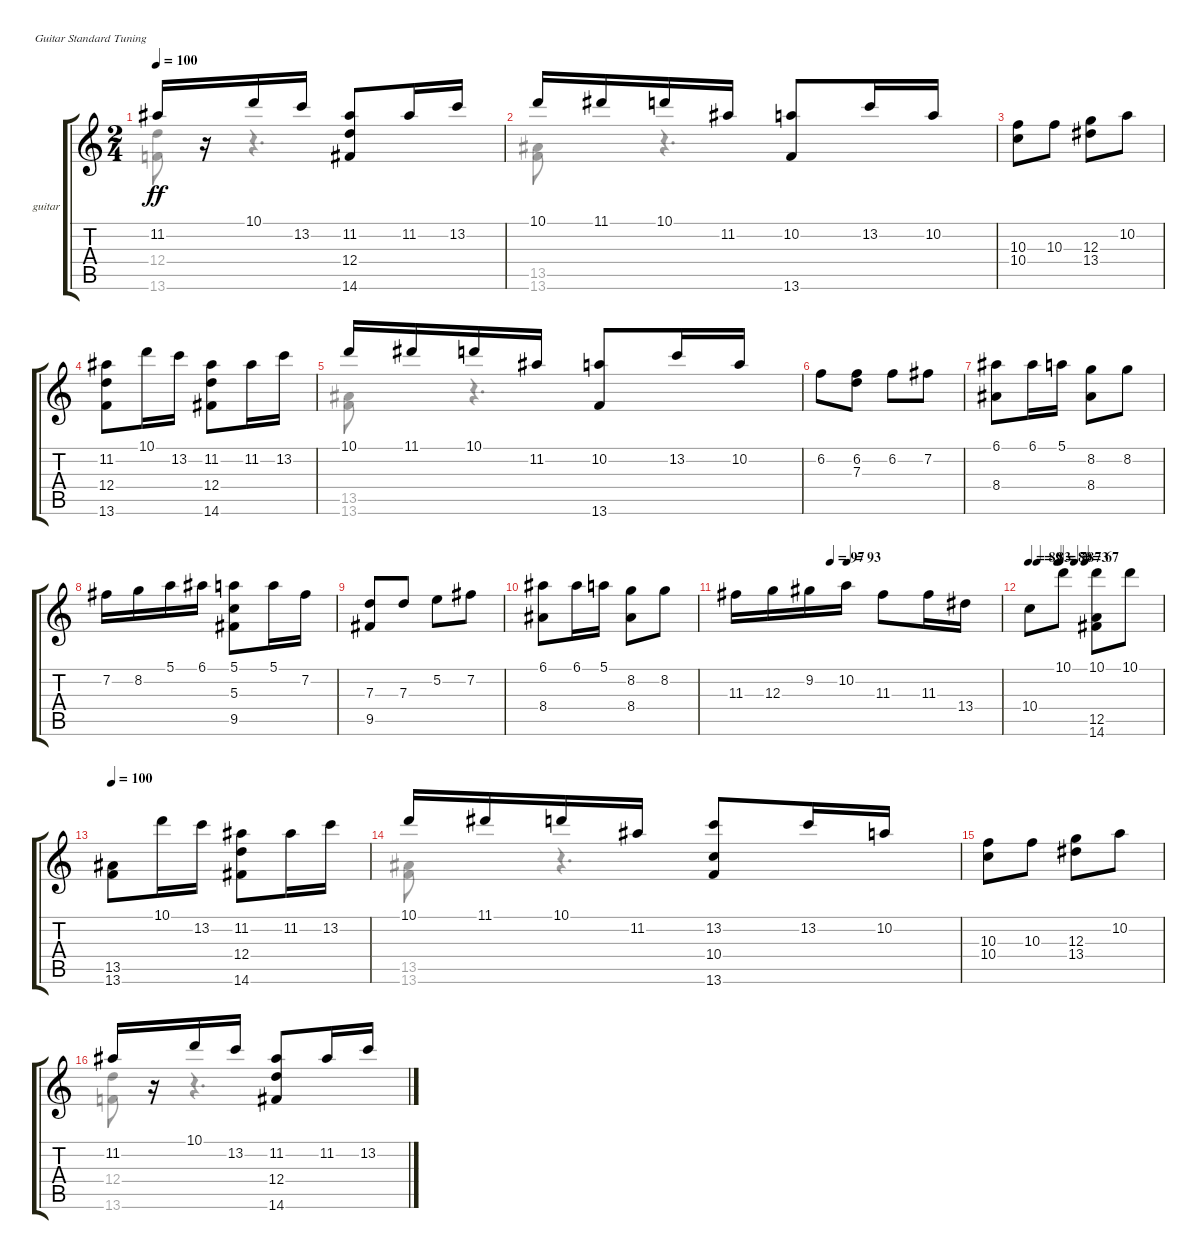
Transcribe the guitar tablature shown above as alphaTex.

\bracketExtendMode groupsimilarinstruments
\firstSystemTrackNameOrientation horizontal
\otherSystemsTrackNameOrientation horizontal
\track ("guitar" "guitar") {instrument acousticguitarnylon}
\staff {score tabs}
\tuning (E4 B3 G3 D3 A2 E2)
\voice
\ts (2 4)
\tempo 100
\clef g2
\ks c
11.2.16{dy ff instrument acousticguitarnylon} r.16 10.1.16 13.2.16 (11.2 12.4 14.6).8 11.2.16 13.2.16 |
10.1.16 11.1.16 10.1.16 11.2.16 (10.2 13.6).8 13.2.16 10.2.16 |
(10.3 10.4).8 10.3.8 (12.3 13.4).8 10.2.8 |
(11.2 12.4 13.6).8 10.1.16 13.2.16 (11.2 12.4 14.6).8 11.2.16 13.2.16 |
10.1.16 11.1.16 10.1.16 11.2.16 (10.2 13.6).8 13.2.16 10.2.16 |
6.2.8 (6.2 7.3).8 6.2.8 7.2.8 |
(6.1 8.4).8 6.1.16 5.1.16 (8.2 8.4).8 8.2.8 |
7.2.16 8.2.16 5.1.16 6.1.16 (5.1 5.3 9.5).8 5.1.16 7.2.16 |
(7.3 9.5).8 7.3.8 5.2.8 7.2.8 |
(6.1 8.4).8 6.1.16 5.1.16 (8.2 8.4).8 8.2.8 |
\tempo (97 0.359375)
\tempo (93 0.421875)
11.3.16 12.3.16 9.2.16 10.2.16 11.3.8 11.3.16 13.4.16 |
\tempo 89
\tempo (83 0.0625)
\tempo (80 0.21875)
\tempo (78 0.234375)
\tempo (73 0.34375)
\tempo (67 0.421875)
10.4.8 10.1.8 (10.1 12.5 14.6).8 10.1.8 |
\tempo 100
(13.5 13.6).8 10.1.16 13.2.16 (11.2 12.4 14.6).8 11.2.16 13.2.16 |
10.1.16 11.1.16 10.1.16 11.2.16 (13.2 10.4 13.6).8 13.2.16 10.2.16 |
(10.3 10.4).8 10.3.8 (12.3 13.4).8 10.2.8 |
11.2.16 r.16 10.1.16 13.2.16 (11.2 12.4 14.6).8 11.2.16 13.2.16
\voice
\clef g2
\ottava regular
\simile none
\ks c
(12.4 13.6).8{dy ff} r.4{d} |
(13.5 13.6).8 r.4{d} |
|
|
(13.5 13.6).8 r.4{d} |
|
|
|
|
|
|
|
|
(13.5 13.6).8 r.4{d} |
|
(12.4 13.6).8 r.4{d}
